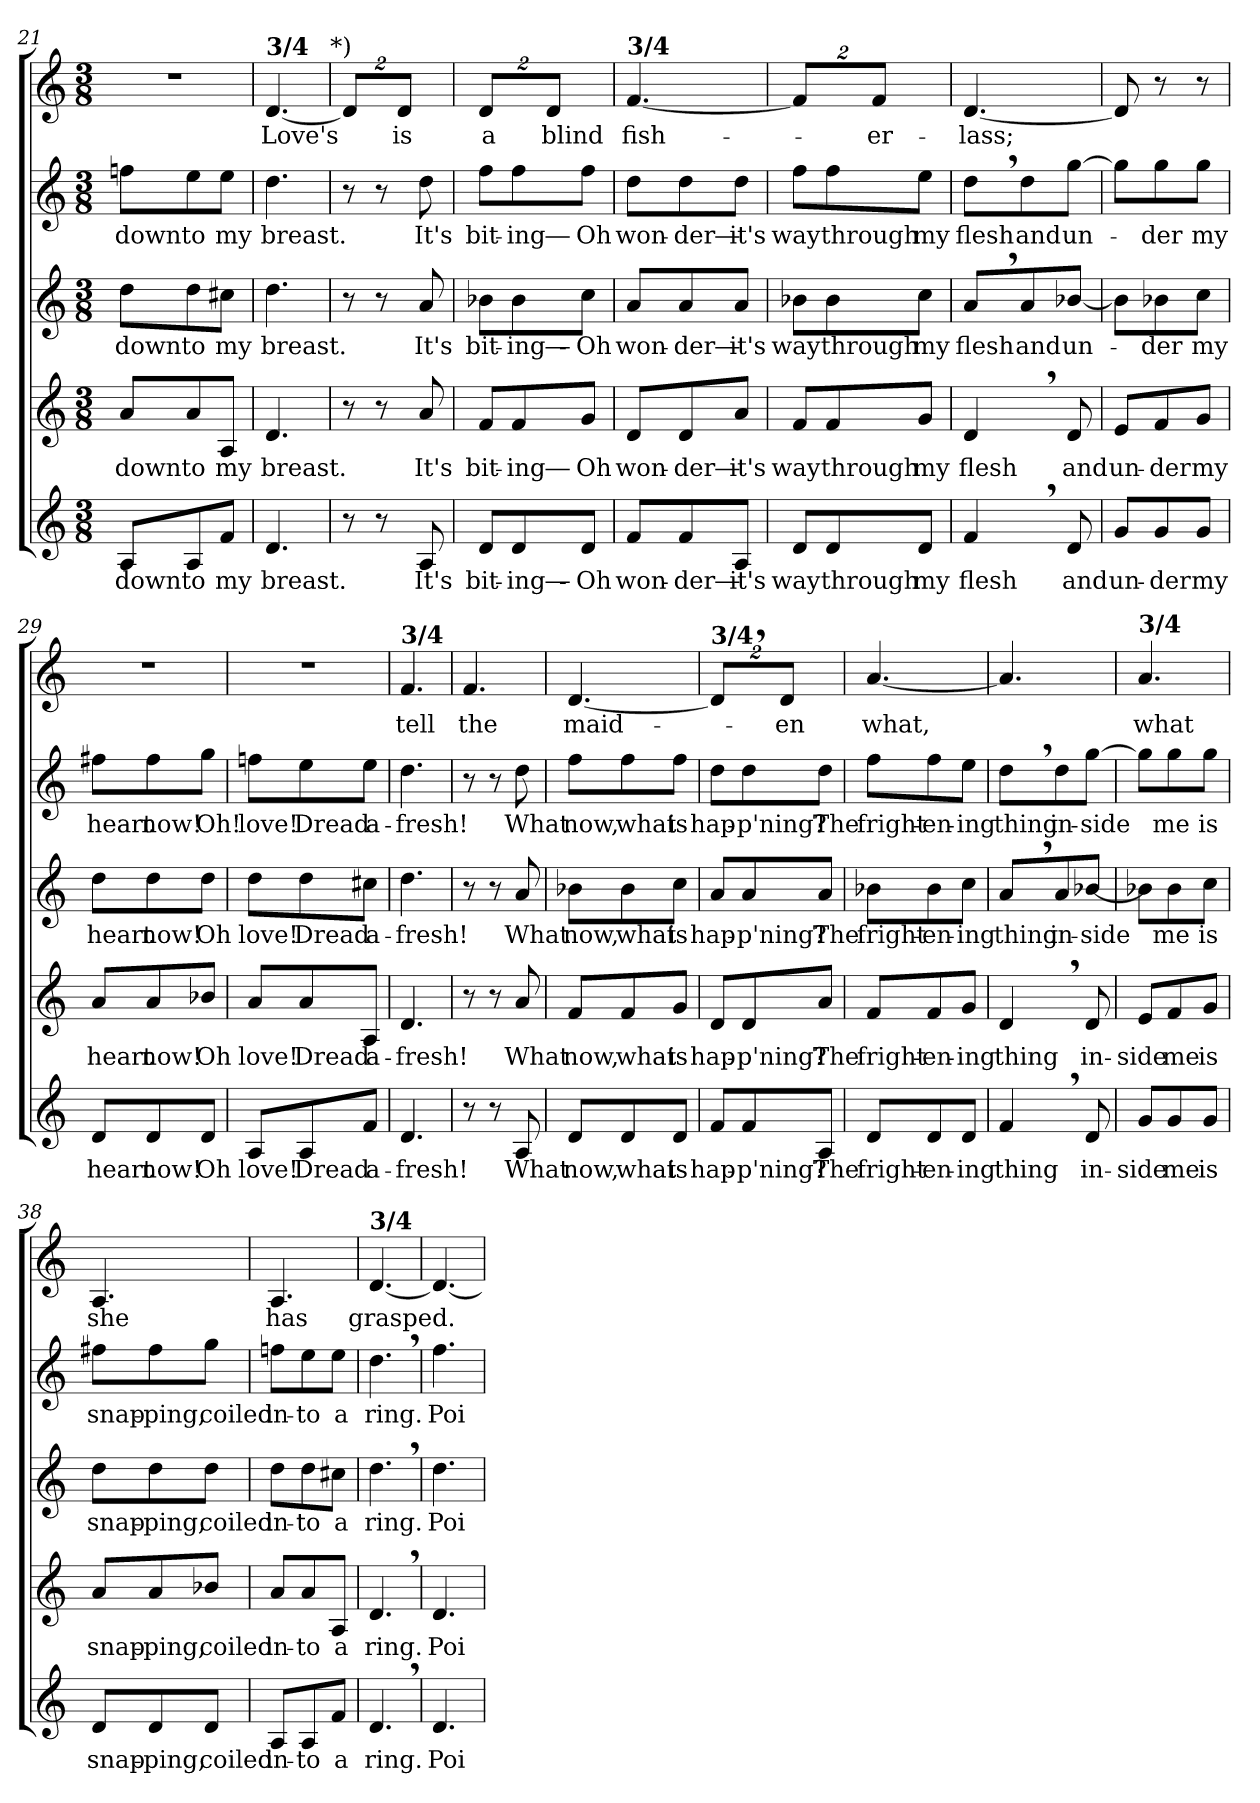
**kern	**text	**kern	**text	**kern	**text	**kern	**text	**kern	**text
*part5	*part5	*part4	*part4	*part3	*part3	*part2	*part2	*part1	*part1
*staff5	*staff5	*staff4	*staff4	*staff3	*staff3	*staff2	*staff2	*staff1	*staff1
!!LO:LB:g=z
*clefG2	*	*clefG2	*	*clefG2	*	*clefG2	*	*clefG2	*
*k[]	*	*k[]	*	*k[]	*	*k[]	*	*k[]	*
*C:	*	*C:	*	*C:	*	*C:	*	*C:	*
*M3/8	*	*M3/8	*	*M3/8	*	*M3/8	*	*M3/8	*
=21	=21	=21	=21	=21	=21	=21	=21	=21	=21
!	!LO:LY:b	!	!LO:LY:b	!	!LO:LY:b	!	!LO:LY:b	!	!
8A/L	down	8a/L	down	8dd\L	down	8ffn\L	down	4.r	.
!	!LO:LY:b	!	!LO:LY:b	!	!LO:LY:b	!	!LO:LY:b	!	!
8A/	to	8a/	to	8dd\	to	8ee\	to	.	.
!	!LO:LY:b	!	!LO:LY:b	!	!LO:LY:b	!	!LO:LY:b	!	!
8f/J	my	8A/J	my	8cc#X\J	my	8ee\J	my	.	.
=22	=22	=22	=22	=22	=22	=22	=22	=22	=22
!	!	!	!	!	!	!	!	!LO:TX:a:B:t=3/4	!
!	!LO:LY:b	!	!LO:LY:b	!	!LO:LY:b	!	!LO:LY:b	!	!LO:LY:b
4.d/	breast.	4.d/	breast.	4.dd\	breast.	4.dd\	breast.	[4.d/	Love's
!	!	!	!	!	!	!	!	!LO:TX:a:t=*)	!
=23	=23	=23	=23	=23	=23	=23	=23	=23	=23
8r	.	8r	.	8r	.	8r	.	16%3d/L]	.
8r	.	8r	.	8r	.	8r	.	.	.
!	!	!	!	!	!	!	!	!	!LO:LY:b
.	.	.	.	.	.	.	.	16%3d/J	is
!	!LO:LY:b	!	!LO:LY:b	!	!LO:LY:b	!	!LO:LY:b	!	!
8A/	It's	8a/	It's	8a/	It's	8dd\	It's	.	.
=24	=24	=24	=24	=24	=24	=24	=24	=24	=24
!	!LO:LY:b	!	!LO:LY:b	!	!LO:LY:b	!	!LO:LY:b	!	!LO:LY:b
8d/L	bit-	8f/L	bit-	8b-X\L	bit-	8ff\L	bit-	16%3d/L	a
!	!LO:LY:b	!	!LO:LY:b	!	!LO:LY:b	!	!LO:LY:b	!	!
8d/	-ing―-	8f/	-ing―	8b-\	-ing―-	8ff\	-ing―­	.	.
!	!	!	!	!	!	!	!	!	!LO:LY:b
.	.	.	.	.	.	.	.	16%3d/J	blind
!	!LO:LY:b	!	!LO:LY:b	!	!LO:LY:b	!	!LO:LY:b	!	!
8d/J	-Oh	8g/J	Oh	8cc\J	-Oh	8ff\J	Oh	.	.
=25	=25	=25	=25	=25	=25	=25	=25	=25	=25
!	!	!	!	!	!	!	!	!LO:TX:a:B:t=3/4	!
!	!LO:LY:b	!	!LO:LY:b	!	!LO:LY:b	!	!LO:LY:b	!	!LO:LY:b
8f/L	won-	8d/L	won-	8a/L	won-	8dd\L	won-	[4.f/	fish-
!	!LO:LY:b	!	!LO:LY:b	!	!LO:LY:b	!	!LO:LY:b	!	!
8f/	-der―	8d/	-der―	8a/	-der―	8dd\	-der―	.	.
!	!LO:LY:b	!	!LO:LY:b	!	!LO:LY:b	!	!LO:LY:b	!	!
8A/J	it's	8a/J	it's	8a/J	it's	8dd\J	it's	.	.
=26	=26	=26	=26	=26	=26	=26	=26	=26	=26
!	!LO:LY:b	!	!LO:LY:b	!	!LO:LY:b	!	!LO:LY:b	!	!
8d/L	way	8f/L	way	8b-X\L	way	8ff\L	way	16%3f/L]	.
!	!LO:LY:b	!	!LO:LY:b	!	!LO:LY:b	!	!LO:LY:b	!	!
8d/	through	8f/	through	8b-\	through	8ff\	through	.	.
!	!	!	!	!	!	!	!	!	!LO:LY:b
.	.	.	.	.	.	.	.	16%3f/J	-er-
!	!LO:LY:b	!	!LO:LY:b	!	!LO:LY:b	!	!LO:LY:b	!	!
8d/J	my	8g/J	my	8cc\J	my	8ee\J	my	.	.
=27	=27	=27	=27	=27	=27	=27	=27	=27	=27
!	!LO:LY:b	!	!LO:LY:b	!	!LO:LY:b	!	!LO:LY:b	!	!LO:LY:b
4f,>/	flesh	4d,>/	flesh	8a,>/L	flesh	8dd,>\L	flesh	[4.d/	-lass;
!	!	!	!	!	!LO:LY:b	!	!LO:LY:b	!	!
.	.	.	.	8a/	and	8dd\	and	.	.
!	!LO:LY:b	!	!LO:LY:b	!	!LO:LY:b	!	!LO:LY:b	!	!
8d/	and	8d/	and	[8b-X/J	un-	[8gg\J	un-	.	.
=28	=28	=28	=28	=28	=28	=28	=28	=28	=28
!	!LO:LY:b	!	!LO:LY:b	!	!	!	!	!	!
8g/L	un-	8e/L	un-	8b-\L]	.	8gg\L]	.	8d/]	.
!	!LO:LY:b	!	!LO:LY:b	!	!LO:LY:b	!	!LO:LY:b	!	!
8g/	-der	8f/	-der	8b-X\	-der	8gg\	-der	8r	.
!	!LO:LY:b	!	!LO:LY:b	!	!LO:LY:b	!	!LO:LY:b	!	!
8g/J	my	8g/J	my	8cc\J	my	8gg\J	my	8r	.
!!LO:PB:g=z
=29	=29	=29	=29	=29	=29	=29	=29	=29	=29
!	!LO:LY:b	!	!LO:LY:b	!	!LO:LY:b	!	!LO:LY:b	!	!
8d/L	heart	8a/L	heart	8dd\L	heart	8ff#X\L	heart	4.r	.
!	!LO:LY:b	!	!LO:LY:b	!	!LO:LY:b	!	!LO:LY:b	!	!
8d/	now!	8a/	now!	8dd\	now!	8ff#\	now!	.	.
!	!LO:LY:b	!	!LO:LY:b	!	!LO:LY:b	!	!LO:LY:b	!	!
8d/J	Oh	8b-X/J	Oh	8dd\J	Oh	8gg\J	Oh!	.	.
=30	=30	=30	=30	=30	=30	=30	=30	=30	=30
!	!LO:LY:b	!	!LO:LY:b	!	!LO:LY:b	!	!LO:LY:b	!	!
8A/L	love!	8a/L	love!	8dd\L	love!	8ffn\L	love!	4.r	.
!	!LO:LY:b	!	!LO:LY:b	!	!LO:LY:b	!	!LO:LY:b	!	!
8A/	Dread	8a/	Dread	8dd\	Dread	8ee\	Dread	.	.
!	!LO:LY:b	!	!LO:LY:b	!	!LO:LY:b	!	!LO:LY:b	!	!
8f/J	a-	8A/J	a-	8cc#X\J	a-	8ee\J	a-	.	.
=31	=31	=31	=31	=31	=31	=31	=31	=31	=31
!	!	!	!	!	!	!	!	!LO:TX:a:B:t=3/4	!
!	!LO:LY:b	!	!LO:LY:b	!	!LO:LY:b	!	!LO:LY:b	!	!LO:LY:b
4.d/	-fresh!	4.d/	-fresh!	4.dd\	-fresh!	4.dd\	-fresh!	4.f/	tell
=32	=32	=32	=32	=32	=32	=32	=32	=32	=32
!	!	!	!	!	!	!	!	!	!LO:LY:b
8r	.	8r	.	8r	.	8r	.	4.f/	the
8r	.	8r	.	8r	.	8r	.	.	.
!	!LO:LY:b	!	!LO:LY:b	!	!LO:LY:b	!	!LO:LY:b	!	!
8A/	What	8a/	What	8a/	What	8dd\	What	.	.
=33	=33	=33	=33	=33	=33	=33	=33	=33	=33
!	!LO:LY:b	!	!LO:LY:b	!	!LO:LY:b	!	!LO:LY:b	!	!LO:LY:b
8d/L	now,	8f/L	now,	8b-X\L	now,	8ff\L	now,	[4.d/	maid-
!	!LO:LY:b	!	!LO:LY:b	!	!LO:LY:b	!	!LO:LY:b	!	!
8d/	what	8f/	what	8b-\	what	8ff\	what	.	.
!	!LO:LY:b	!	!LO:LY:b	!	!LO:LY:b	!	!LO:LY:b	!	!
8d/J	is	8g/J	is	8cc\J	is	8ff\J	is	.	.
=34	=34	=34	=34	=34	=34	=34	=34	=34	=34
!	!	!	!	!	!	!	!	!LO:TX:a:B:t=3/4	!
!	!LO:LY:b	!	!LO:LY:b	!	!LO:LY:b	!	!LO:LY:b	!	!
8f/L	hap-	8d/L	hap-	8a/L	hap-	8dd\L	hap-	16%3d,>/L]	.
!	!LO:LY:b	!	!LO:LY:b	!	!LO:LY:b	!	!LO:LY:b	!	!
8f/	-p'ning?	8d/	-p'ning?	8a/	-p'ning?	8dd\	-p'ning?	.	.
!	!	!	!	!	!	!	!	!	!LO:LY:b
.	.	.	.	.	.	.	.	16%3d/J	-en
!	!LO:LY:b	!	!LO:LY:b	!	!LO:LY:b	!	!LO:LY:b	!	!
8A/J	The	8a/J	The	8a/J	The	8dd\J	The	.	.
=35	=35	=35	=35	=35	=35	=35	=35	=35	=35
!	!LO:LY:b	!	!LO:LY:b	!	!LO:LY:b	!	!LO:LY:b	!	!LO:LY:b
8d/L	fright-	8f/L	fright-	8b-X\L	fright-	8ff\L	fright-	[4.a/	what,
!	!LO:LY:b	!	!LO:LY:b	!	!LO:LY:b	!	!LO:LY:b	!	!
8d/	-en-	8f/	-en-	8b-\	-en-	8ff\	-en-	.	.
!	!LO:LY:b	!	!LO:LY:b	!	!LO:LY:b	!	!LO:LY:b	!	!
8d/J	-ing	8g/J	-ing	8cc\J	-ing	8ee\J	-ing	.	.
!!LO:LB:g=z
=36	=36	=36	=36	=36	=36	=36	=36	=36	=36
!	!LO:LY:b	!	!LO:LY:b	!	!LO:LY:b	!	!LO:LY:b	!	!
4f,>/	thing	4d,>/	thing	8a,>/L	thing	8dd,>\L	thing	4.a/]	.
!	!	!	!	!	!LO:LY:b	!	!LO:LY:b	!	!
.	.	.	.	8a/	in-	8dd\	in-	.	.
!	!LO:LY:b	!	!LO:LY:b	!	!LO:LY:b	!	!LO:LY:b	!	!
8d/	in-	8d/	in-	[8b-X/J	-side	[8gg\J	-side	.	.
=37	=37	=37	=37	=37	=37	=37	=37	=37	=37
!	!	!	!	!	!	!	!	!LO:TX:a:B:t=3/4	!
!	!LO:LY:b	!	!LO:LY:b	!	!	!	!	!	!LO:LY:b
8g/L	-side	8e/L	-side	8b-X\L]	.	8gg\L]	.	4.a/	what
!	!LO:LY:b	!	!LO:LY:b	!	!LO:LY:b	!	!LO:LY:b	!	!
8g/	me	8f/	me	8b-\	me	8gg\	me	.	.
!	!LO:LY:b	!	!LO:LY:b	!	!LO:LY:b	!	!LO:LY:b	!	!
8g/J	is	8g/J	is	8cc\J	is	8gg\J	is	.	.
=38	=38	=38	=38	=38	=38	=38	=38	=38	=38
!	!LO:LY:b	!	!LO:LY:b	!	!LO:LY:b	!	!LO:LY:b	!	!LO:LY:b
8d/L	snap-	8a/L	snap-	8dd\L	snap-	8ff#X\L	snap-	4.A/	she
!	!LO:LY:b	!	!LO:LY:b	!	!LO:LY:b	!	!LO:LY:b	!	!
8d/	-ping,	8a/	-ping,	8dd\	-ping,	8ff#\	-ping,	.	.
!	!LO:LY:b	!	!LO:LY:b	!	!LO:LY:b	!	!LO:LY:b	!	!
8d/J	coiled	8b-X/J	coiled	8dd\J	coiled	8gg\J	coiled	.	.
=39	=39	=39	=39	=39	=39	=39	=39	=39	=39
!	!LO:LY:b	!	!LO:LY:b	!	!LO:LY:b	!	!LO:LY:b	!	!LO:LY:b
8A/L	in-	8a/L	in-	8dd\L	in-	8ffn\L	in-	4.A/	has
!	!LO:LY:b	!	!LO:LY:b	!	!LO:LY:b	!	!LO:LY:b	!	!
8A/	-to	8a/	-to	8dd\	-to	8ee\	-to	.	.
!	!LO:LY:b	!	!LO:LY:b	!	!LO:LY:b	!	!LO:LY:b	!	!
8f/J	a	8A/J	a	8cc#X\J	a	8ee\J	a	.	.
=40	=40	=40	=40	=40	=40	=40	=40	=40	=40
!	!	!	!	!	!	!	!	!LO:TX:a:B:t=3/4	!
!	!LO:LY:b	!	!LO:LY:b	!	!LO:LY:b	!	!LO:LY:b	!	!LO:LY:b
4.d,>/	ring.	4.d,>/	ring.	4.dd,>\	ring.	4.dd,>\	ring.	[4.d/	grasped.
=41	=41	=41	=41	=41	=41	=41	=41	=41	=41
!	!LO:LY:b	!	!LO:LY:b	!	!LO:LY:b	!	!LO:LY:b	!	!
4.d/	Poi-	4.d/	Poi-	4.dd\	Poi-	4.ff\	Poi-	4.d/_	.
=	=	=	=	=	=	=	=	=	=
*-	*-	*-	*-	*-	*-	*-	*-	*-	*-
